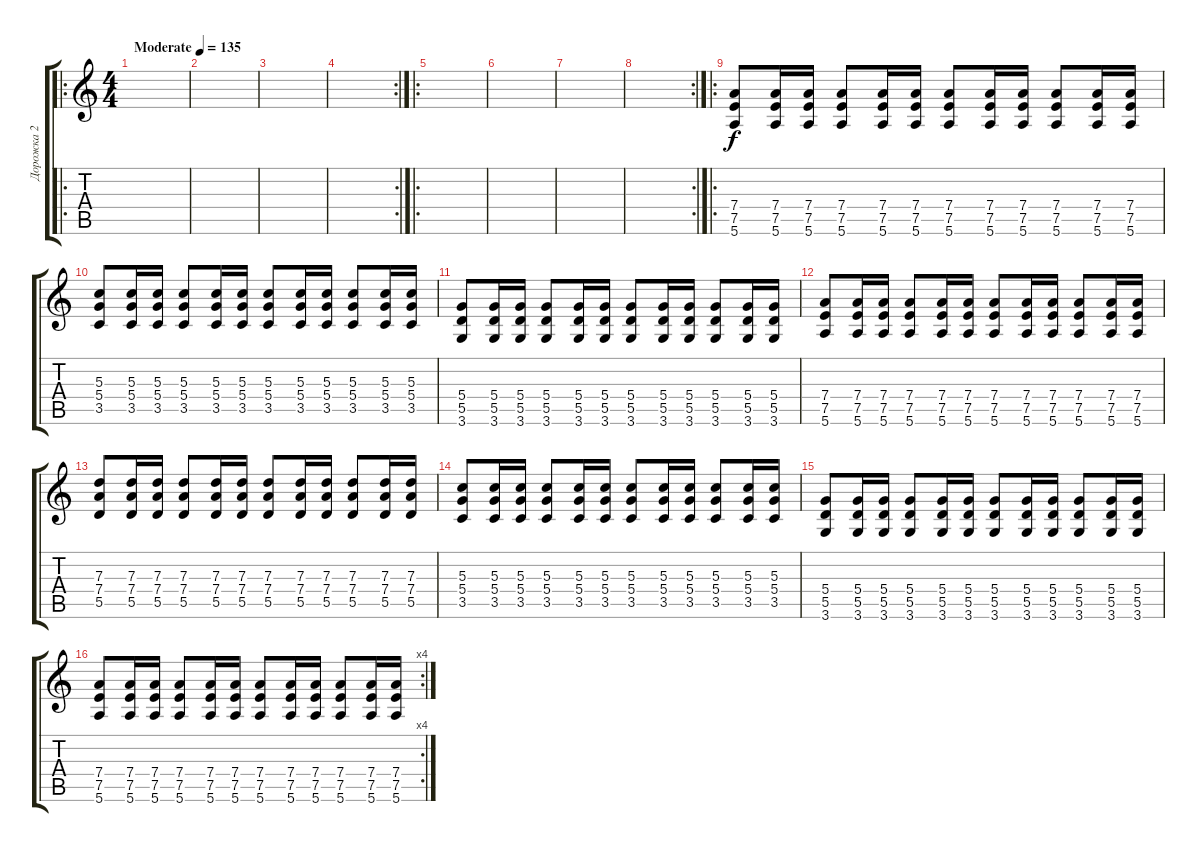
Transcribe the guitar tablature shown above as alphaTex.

\track ("Дорожка 2" "Дорожка 2") {instrument distortionguitar}
\staff {score tabs}
\tuning (E4 B3 G3 D3 A2 E2) {hide}
\ro
\ts (4 4)
\tempo (135 "Moderate")
\clef g2
\ks c
|
|
|
\rc 2
|
\ro
|
|
|
\rc 2
|
\ro
(7.4 7.5 5.6).8 (7.4 7.5 5.6).16 (7.4 7.5 5.6).16 (7.4 7.5 5.6).8 (7.4 7.5 5.6).16 (7.4 7.5 5.6).16 (7.4 7.5 5.6).8 (7.4 7.5 5.6).16 (7.4 7.5 5.6).16 (7.4 7.5 5.6).8 (7.4 7.5 5.6).16 (7.4 7.5 5.6).16 |
(5.3 5.4 3.5).8 (5.3 5.4 3.5).16 (5.3 5.4 3.5).16 (5.3 5.4 3.5).8 (5.3 5.4 3.5).16 (5.3 5.4 3.5).16 (5.3 5.4 3.5).8 (5.3 5.4 3.5).16 (5.3 5.4 3.5).16 (5.3 5.4 3.5).8 (5.3 5.4 3.5).16 (5.3 5.4 3.5).16 |
(5.4 5.5 3.6).8 (5.4 5.5 3.6).16 (5.4 5.5 3.6).16 (5.4 5.5 3.6).8 (5.4 5.5 3.6).16 (5.4 5.5 3.6).16 (5.4 5.5 3.6).8 (5.4 5.5 3.6).16 (5.4 5.5 3.6).16 (5.4 5.5 3.6).8 (5.4 5.5 3.6).16 (5.4 5.5 3.6).16 |
(7.4 7.5 5.6).8 (7.4 7.5 5.6).16 (7.4 7.5 5.6).16 (7.4 7.5 5.6).8 (7.4 7.5 5.6).16 (7.4 7.5 5.6).16 (7.4 7.5 5.6).8 (7.4 7.5 5.6).16 (7.4 7.5 5.6).16 (7.4 7.5 5.6).8 (7.4 7.5 5.6).16 (7.4 7.5 5.6).16 |
(7.3 7.4 5.5).8 (7.3 7.4 5.5).16 (7.3 7.4 5.5).16 (7.3 7.4 5.5).8 (7.3 7.4 5.5).16 (7.3 7.4 5.5).16 (7.3 7.4 5.5).8 (7.3 7.4 5.5).16 (7.3 7.4 5.5).16 (7.3 7.4 5.5).8 (7.3 7.4 5.5).16 (7.3 7.4 5.5).16 |
(5.3 5.4 3.5).8 (5.3 5.4 3.5).16 (5.3 5.4 3.5).16 (5.3 5.4 3.5).8 (5.3 5.4 3.5).16 (5.3 5.4 3.5).16 (5.3 5.4 3.5).8 (5.3 5.4 3.5).16 (5.3 5.4 3.5).16 (5.3 5.4 3.5).8 (5.3 5.4 3.5).16 (5.3 5.4 3.5).16 |
(5.4 5.5 3.6).8 (5.4 5.5 3.6).16 (5.4 5.5 3.6).16 (5.4 5.5 3.6).8 (5.4 5.5 3.6).16 (5.4 5.5 3.6).16 (5.4 5.5 3.6).8 (5.4 5.5 3.6).16 (5.4 5.5 3.6).16 (5.4 5.5 3.6).8 (5.4 5.5 3.6).16 (5.4 5.5 3.6).16 |
\rc 4
(7.4 7.5 5.6).8 (7.4 7.5 5.6).16 (7.4 7.5 5.6).16 (7.4 7.5 5.6).8 (7.4 7.5 5.6).16 (7.4 7.5 5.6).16 (7.4 7.5 5.6).8 (7.4 7.5 5.6).16 (7.4 7.5 5.6).16 (7.4 7.5 5.6).8 (7.4 7.5 5.6).16 (7.4 7.5 5.6).16
